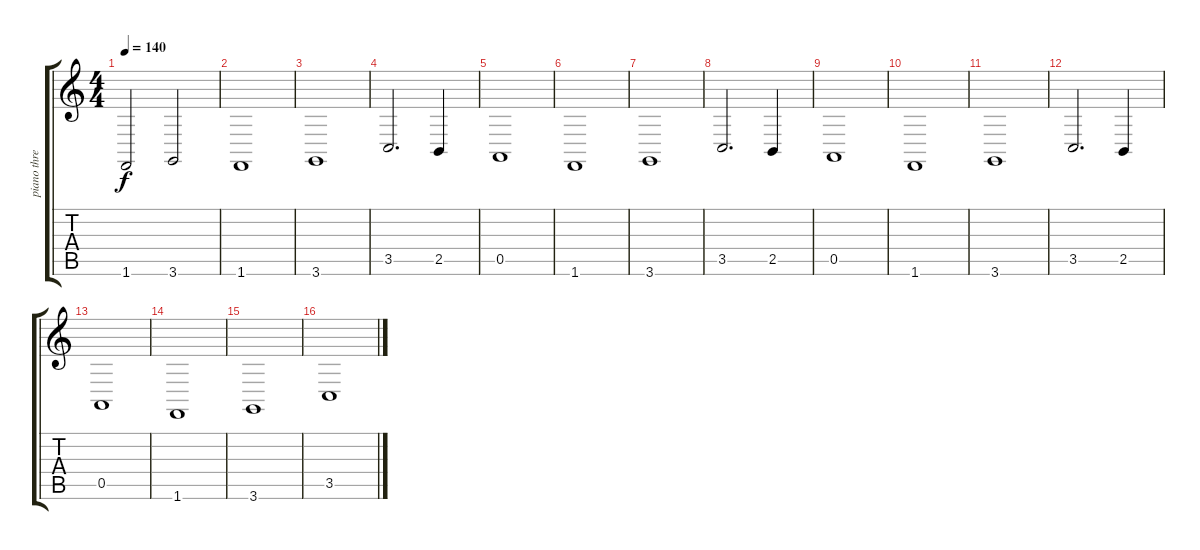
\track ("piano three" "piano thre") {instrument acousticgrandpiano}
\staff {score tabs}
\tuning (E4 B3 G3 D3 A2 E2) {hide}
\ts (4 4)
\tempo 140
\clef g2
\ks c
1.6.2{dy f} 3.6.2 |
1.6.1 |
3.6.1 |
3.5.2{d} 2.5.4 |
0.5.1 |
1.6.1 |
3.6.1 |
3.5.2{d} 2.5.4 |
0.5.1 |
1.6.1 |
3.6.1 |
3.5.2{d} 2.5.4 |
0.5.1 |
1.6.1 |
3.6.1 |
3.5.1
